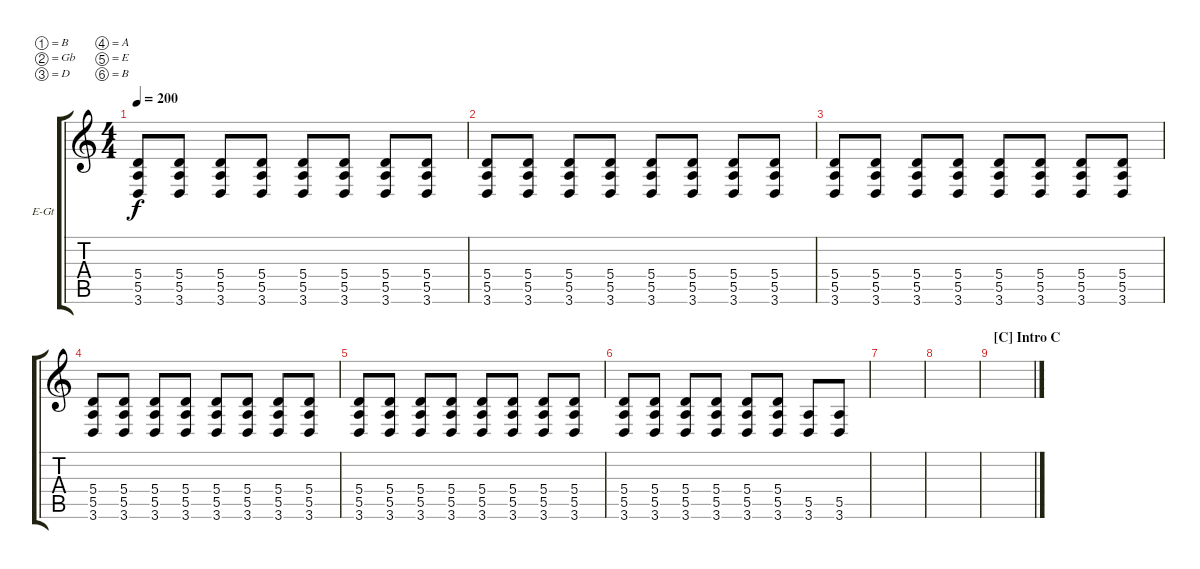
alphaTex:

\defaultSystemsLayout 4
\bracketExtendMode groupsimilarinstruments
\firstSystemTrackNameOrientation horizontal
\otherSystemsTrackNameOrientation horizontal
\track ("Guitar 3  / Extras Track" "E-Gt") {instrument overdrivenguitar}
\staff {score tabs}
\tuning (B3 Gb3 D3 A2 E2 B1)
\ts (4 4)
\tempo 200
\clef g2
\scale
0.333333
\ks c
(5.5 3.6 5.4).8{dy f} (3.6 5.5 5.4).8 (5.5 3.6 5.4).8 (3.6 5.5 5.4).8 (5.5 3.6 5.4).8 (5.5 3.6 5.4).8 (3.6 5.5 5.4).8 (3.6 5.5 5.4).8 |
\scale
0.333333 (5.5 3.6 5.4).8 (3.6 5.5 5.4).8 (5.5 3.6 5.4).8 (3.6 5.5 5.4).8 (5.5 3.6 5.4).8 (5.5 3.6 5.4).8 (3.6 5.5 5.4).8 (3.6 5.5 5.4).8 |
\scale
0.333333 (5.5 3.6 5.4).8 (3.6 5.5 5.4).8 (5.5 3.6 5.4).8 (3.6 5.5 5.4).8 (5.5 3.6 5.4).8 (5.5 3.6 5.4).8 (3.6 5.5 5.4).8 (3.6 5.5 5.4).8 |
\scale
0.333333 (5.5 3.6 5.4).8 (3.6 5.5 5.4).8 (5.5 3.6 5.4).8 (3.6 5.5 5.4).8 (5.5 3.6 5.4).8 (5.5 3.6 5.4).8 (3.6 5.5 5.4).8 (3.6 5.5 5.4).8 |
\scale
0.333333 (5.5 3.6 5.4).8 (3.6 5.5 5.4).8 (5.5 3.6 5.4).8 (3.6 5.5 5.4).8 (5.5 3.6 5.4).8 (5.5 3.6 5.4).8 (3.6 5.5 5.4).8 (3.6 5.5 5.4).8 |
\scale
0.333333 (5.5 3.6 5.4).8 (3.6 5.5 5.4).8 (5.5 3.6 5.4).8 (3.6 5.5 5.4).8 (5.5 3.6 5.4).8 (5.5 3.6 5.4).8 (3.6 5.5).8 (3.6 5.5).8 |
\scale
0.333333 |
\scale
0.333333 |
\section ("C" "Intro C")
\scale
0.333333 |
\scale
0.333333 |
\scale
0.333333 |
\scale
0.333333 |
\scale
0.333333 |
\scale
0.333333 |
\scale
0.333333 |
\scale
0.333333
